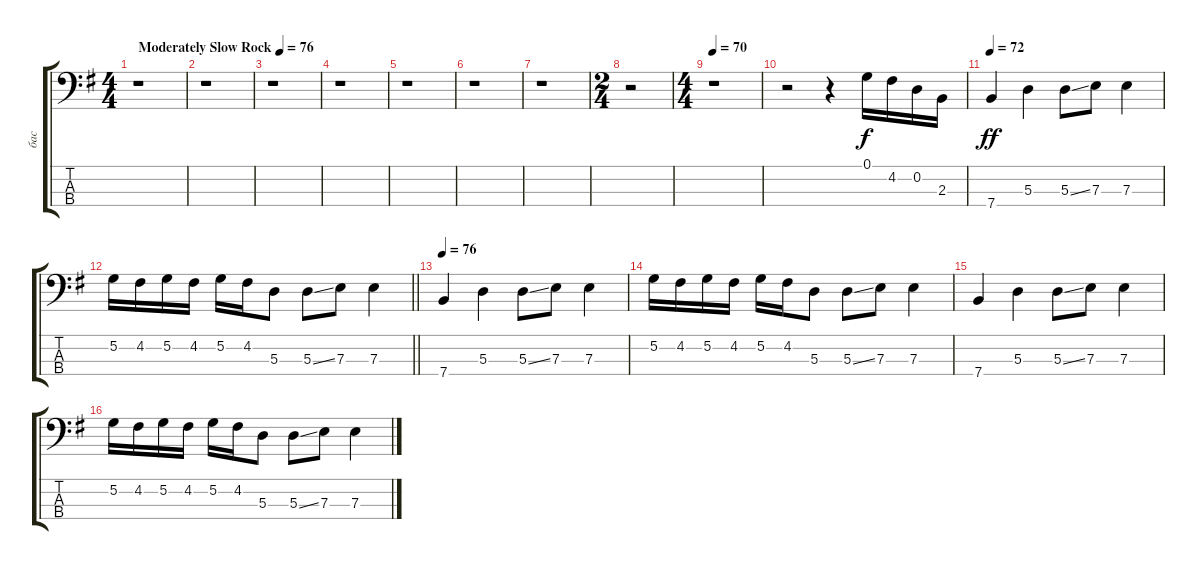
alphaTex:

\track ("бас" "бас") {instrument electricbassfinger}
\staff {score tabs}
\tuning (G2 D2 A1 E1) {hide}
\ts (4 4)
\section ("" "")
\tempo (76 "Moderately Slow Rock")
\tempo 69
\tempo (76 "Moderately Slow Rock")
\clef f4
\ks eminor
r.1{dy f instrument electricbassfinger} |
r.1 |
r.1 |
r.1 |
r.1 |
r.1 |
r.1 |
\ts (2 4)
r.2 |
\ts (4 4)
\tempo 70
r.1 |
r.2 r.4 0.1.16 4.2.16 0.2.16 2.3.16 |
\tempo 72
7.4.4{dy ff} 5.3.4 5.3{ss}.8 7.3.8 7.3.4 |
\barLineRight lightlight
5.2.16 4.2.16 5.2.16 4.2.16 5.2.16 4.2.16 5.3.8 5.3{ss}.8 7.3.8 7.3.4 |
\section ("" "")
\tempo 76
7.4.4 5.3.4 5.3{ss}.8 7.3.8 7.3.4 |
5.2.16 4.2.16 5.2.16 4.2.16 5.2.16 4.2.16 5.3.8 5.3{ss}.8 7.3.8 7.3.4 |
7.4.4 5.3.4 5.3{ss}.8 7.3.8 7.3.4 |
5.2.16 4.2.16 5.2.16 4.2.16 5.2.16 4.2.16 5.3.8 5.3{ss}.8 7.3.8 7.3.4
